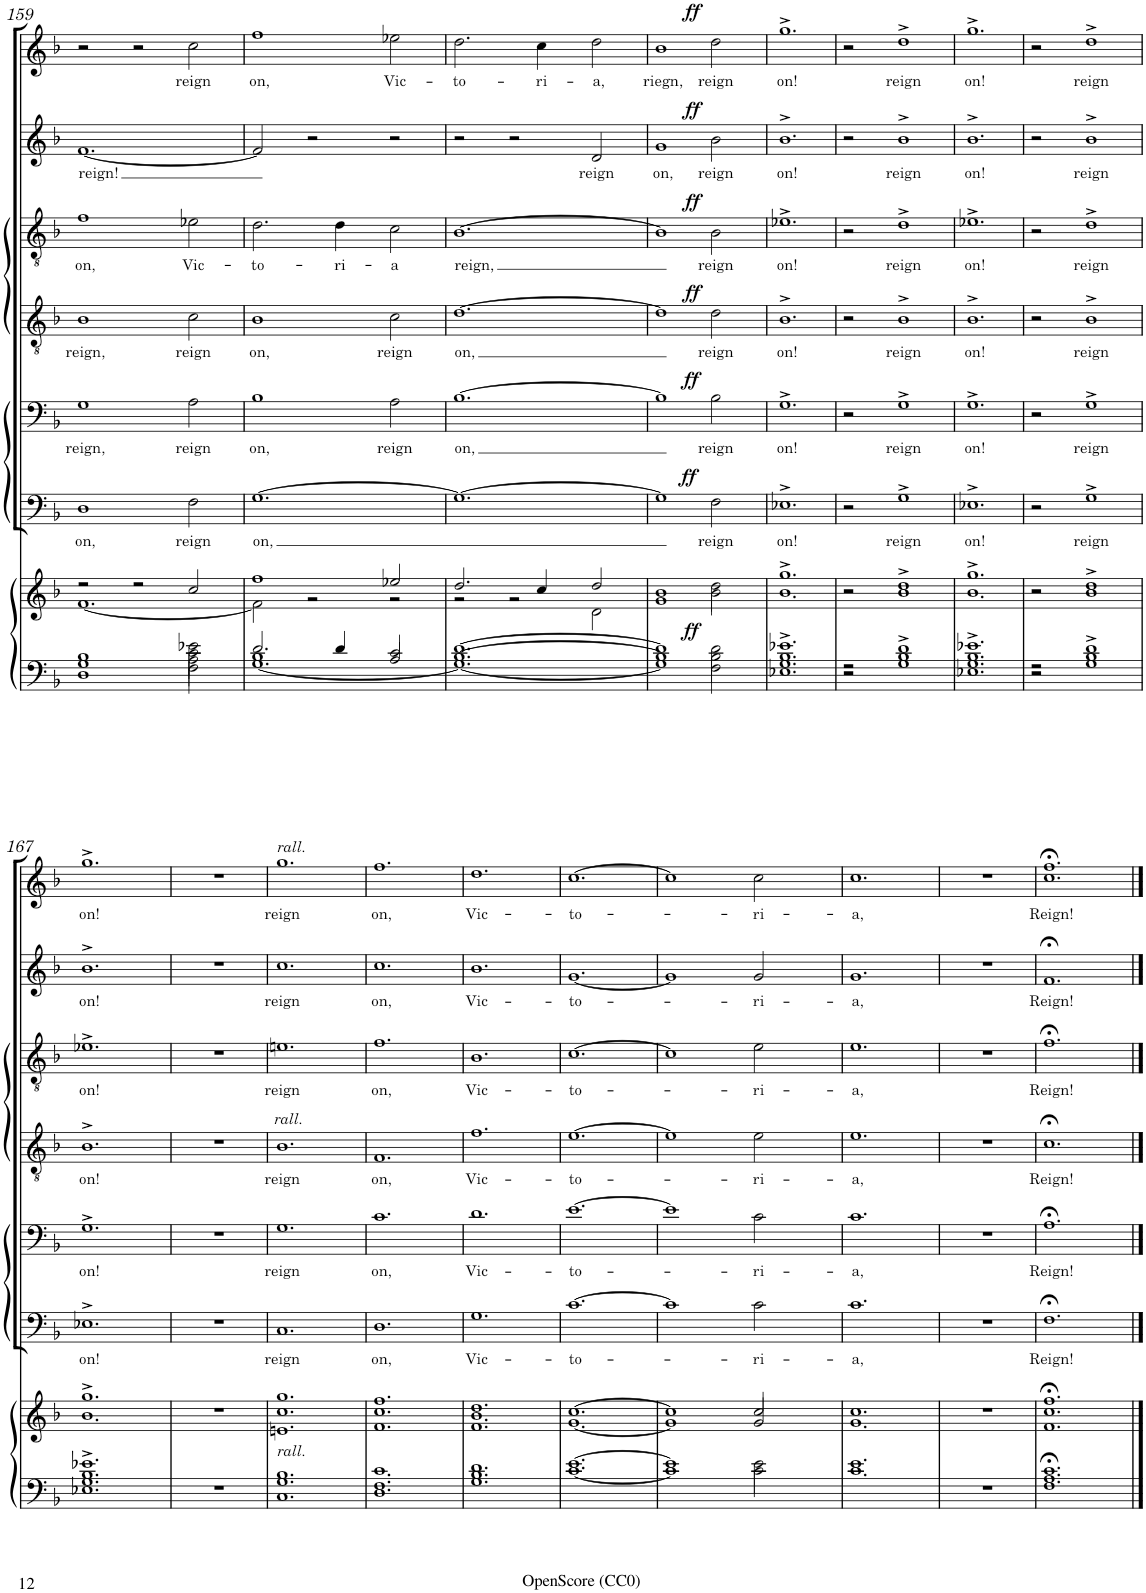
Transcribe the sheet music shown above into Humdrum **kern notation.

**kern	**kern	**dynam	**kern	**text	**dynam	**kern	**text	**dynam	**kern	**text	**dynam	**kern	**text	**dynam	**kern	**text	**dynam	**kern	**text	**dynam
*part7	*part7	*part7	*part6	*part6	*part6	*part5	*part5	*part5	*part4	*part4	*part4	*part3	*part3	*part3	*part2	*part2	*part2	*part1	*part1	*part1
*staff8	*staff7	*staff7/8	*staff6	*staff6	*staff6	*staff5	*staff5	*staff5	*staff4	*staff4	*staff4	*staff3	*staff3	*staff3	*staff2	*staff2	*staff2	*staff1	*staff1	*staff1
*I"Piano for practice only	*	*	*I"Bass II	*	*	*I"Bass I	*	*	*I"Tenor II	*	*	*I"Tenor I	*	*	*I"Alto	*	*	*I"Soprano	*	*
*I'Pno	*	*	*	*	*	*	*	*	*	*	*	*	*	*	*	*	*	*	*	*
!!LO:PB:g=z
*clefG2	*clefG2	*	*clefF4	*	*	*clefF4	*	*	*clefGv2	*	*	*clefGv2	*	*	*clefG2	*	*	*clefG2	*	*
*k[b-]	*k[b-]	*	*k[b-]	*	*	*k[b-]	*	*	*k[b-]	*	*	*k[b-]	*	*	*k[b-]	*	*	*k[b-]	*	*
*M3/2	*M3/2	*	*M3/2	*	*	*M3/2	*	*	*M3/2	*	*	*M3/2	*	*	*M3/2	*	*	*M3/2	*	*
=159	=159	=159	=159	=159	=159	=159	=159	=159	=159	=159	=159	=159	=159	=159	=159	=159	=159	=159	=159	=159
*^	*^	*	*	*	*	*	*	*	*	*	*	*	*	*	*	*	*	*	*	*
*	*^	*	*	*	*	*	*	*	*	*	*	*	*	*	*	*	*	*	*	*	*	*
*	*	*^	*	*	*	*	*	*	*	*	*	*	*	*	*	*	*	*	*	*	*	*	*
!	!	!	!	!	!	!	!	!LO:LY:b	!	!	!LO:LY:b	!	!	!LO:LY:b	!	!	!LO:LY:b	!	!	!LO:LY:b	!	!	!	!
1B-	1ryy	1G	1D	2r	[1.f	.	1D	on,	.	1G	reign,	.	1B-	reign,	.	1f	on,	.	[1.f	reign!	.	2r	.	.
.	.	.	.	2r	.	.	.	.	.	.	.	.	.	.	.	.	.	.	.	.	.	2r	.	.
!	!	!	!	!	!	!	!	!LO:LY:b	!	!	!LO:LY:b	!	!	!LO:LY:b	!	!	!LO:LY:b	!	!	!	!	!	!LO:LY:b	!
2e-X\	2c\	2A\	2F\	2cc/	.	.	2F\	reign	.	2A\	reign	.	2c\	reign	.	2e-X\	Vic-	.	.	.	.	2cc\	reign	.
=160	=160	=160	=160	=160	=160	=160	=160	=160	=160	=160	=160	=160	=160	=160	=160	=160	=160	=160	=160	=160	=160	=160	=160	=160
!	!	!	!	!	!	!	!	!LO:LY:b	!	!	!LO:LY:b	!	!	!LO:LY:b	!	!	!LO:LY:b	!	!	!	!	!	!LO:LY:b	!
2.d/	1B-	1ryy	[1.G	1ff	2f\]	.	[1.G	on,	.	1B-	on,	.	1B-	on,	.	2.d\	-to-	.	2f/]	.	.	1ff	on,	.
.	.	.	.	.	2r	.	.	.	.	.	.	.	.	.	.	.	.	.	2r	.	.	.	.	.
!	!	!	!	!	!	!	!	!	!	!	!	!	!	!	!	!	!LO:LY:b	!	!	!	!	!	!	!
4d/	.	.	.	.	.	.	.	.	.	.	.	.	.	.	.	4d\	-ri-	.	.	.	.	.	.	.
!	!	!	!	!	!	!	!	!	!	!	!LO:LY:b	!	!	!LO:LY:b	!	!	!LO:LY:b	!	!	!	!	!	!LO:LY:b	!
2c/	2ryy	2A/	.	2ee-X/	2r	.	.	.	.	2A\	reign	.	2c\	reign	.	2c\	-a	.	2r	.	.	2ee-X\	Vic-	.
*	*	*v	*v	*	*	*	*	*	*	*	*	*	*	*	*	*	*	*	*	*	*	*	*	*
=161	=161	=161	=161	=161	=161	=161	=161	=161	=161	=161	=161	=161	=161	=161	=161	=161	=161	=161	=161	=161	=161	=161	=161
!	!	!	!	!	!	!	!	!	!	!LO:LY:b	!	!	!LO:LY:b	!	!	!LO:LY:b	!	!	!	!	!	!LO:LY:b	!
[1.B-	[>1.d	1.G_	2.dd/	2r	.	1.G_	.	.	[1.B-	on,	.	[1.d	on,	.	[1.B-	reign,	.	2r	.	.	2.dd\	-to-	.
.	.	.	.	2r	.	.	.	.	.	.	.	.	.	.	.	.	.	2r	.	.	.	.	.
!	!	!	!	!	!	!	!	!	!	!	!	!	!	!	!	!	!	!	!	!	!	!LO:LY:b	!
.	.	.	4cc/	.	.	.	.	.	.	.	.	.	.	.	.	.	.	.	.	.	4cc\	-ri-	.
!	!	!	!	!	!	!	!	!	!	!	!	!	!	!	!	!	!	!	!LO:LY:b	!	!	!LO:LY:b	!
.	.	.	2dd/	2d\	.	.	.	.	.	.	.	.	.	.	.	.	.	2d/	reign	.	2dd\	-a,	.
=162	=162	=162	=162	=162	=162	=162	=162	=162	=162	=162	=162	=162	=162	=162	=162	=162	=162	=162	=162	=162	=162	=162	=162
!	!	!	!	!	!	!	!	!	!	!	!	!	!	!	!	!	!	!	!LO:LY:b	!	!	!LO:LY:b	!
1B-]	1d]	1G]	1b-	1g	.	1G]	.	.	1B-]	.	.	1d]	.	.	1B-]	.	.	1g	on,	.	1b-	riegn,	.
!	!	!	!	!	!LO:DY:b	!	!LO:LY:b	!LO:DY:a	!	!LO:LY:b	!LO:DY:a	!	!LO:LY:b	!LO:DY:a	!	!LO:LY:b	!LO:DY:a	!	!LO:LY:b	!LO:DY:a	!	!LO:LY:b	!LO:DY:a
2B-\	2d\	2F\	2dd\	2b-\	ff	2F\	reign	ff	2B-\	reign	ff	2d\	reign	ff	2B-\	reign	ff	2b-\	reign	ff	2dd\	reign	ff
=163	=163	=163	=163	=163	=163	=163	=163	=163	=163	=163	=163	=163	=163	=163	=163	=163	=163	=163	=163	=163	=163	=163	=163
*	*	*^	*	*	*	*	*	*	*	*	*	*	*	*	*	*	*	*	*	*	*	*	*
!	!	!	!	!	!	!	!	!LO:LY:b	!	!	!LO:LY:b	!	!	!LO:LY:b	!	!	!LO:LY:b	!	!	!LO:LY:b	!	!	!LO:LY:b	!
1.e-X^	1.B-	1.G	1.E-X	1.gg^	1.b-	.	1.E-X^	on!	.	1.G^	on!	.	1.B-^	on!	.	1.e-X^	on!	.	1.b-^	on!	.	1.gg^	on!	.
*	*	*v	*v	*	*	*	*	*	*	*	*	*	*	*	*	*	*	*	*	*	*	*	*	*
=164	=164	=164	=164	=164	=164	=164	=164	=164	=164	=164	=164	=164	=164	=164	=164	=164	=164	=164	=164	=164	=164	=164	=164
2r	2ryy	2r	2r	2ryy	.	2r	.	.	2r	.	.	2r	.	.	2r	.	.	2r	.	.	2r	.	.
!	!	!	!	!	!	!	!LO:LY:b	!	!	!LO:LY:b	!	!	!LO:LY:b	!	!	!LO:LY:b	!	!	!LO:LY:b	!	!	!LO:LY:b	!
1d^	1B-	1G	1dd^	1b-	.	1G^	reign	.	1G^	reign	.	1B-^	reign	.	1d^	reign	.	1b-^	reign	.	1dd^	reign	.
=165	=165	=165	=165	=165	=165	=165	=165	=165	=165	=165	=165	=165	=165	=165	=165	=165	=165	=165	=165	=165	=165	=165	=165
*	*	*^	*	*	*	*	*	*	*	*	*	*	*	*	*	*	*	*	*	*	*	*	*
!	!	!	!	!	!	!	!	!LO:LY:b	!	!	!LO:LY:b	!	!	!LO:LY:b	!	!	!LO:LY:b	!	!	!LO:LY:b	!	!	!LO:LY:b	!
1.e-X^	1.B-	1.G	1.E-X	1.gg^	1.b-	.	1.E-X^	on!	.	1.G^	on!	.	1.B-^	on!	.	1.e-X^	on!	.	1.b-^	on!	.	1.gg^	on!	.
*	*	*v	*v	*	*	*	*	*	*	*	*	*	*	*	*	*	*	*	*	*	*	*	*	*
=166	=166	=166	=166	=166	=166	=166	=166	=166	=166	=166	=166	=166	=166	=166	=166	=166	=166	=166	=166	=166	=166	=166	=166
2r	2ryy	2r	2r	2ryy	.	2r	.	.	2r	.	.	2r	.	.	2r	.	.	2r	.	.	2r	.	.
!	!	!	!	!	!	!	!LO:LY:b	!	!	!LO:LY:b	!	!	!LO:LY:b	!	!	!LO:LY:b	!	!	!LO:LY:b	!	!	!LO:LY:b	!
1d^	1B-	1G	1dd^	1b-	.	1G^	reign	.	1G^	reign	.	1B-^	reign	.	1d^	reign	.	1b-^	reign	.	1dd^	reign	.
!!LO:LB:g=z
=167	=167	=167	=167	=167	=167	=167	=167	=167	=167	=167	=167	=167	=167	=167	=167	=167	=167	=167	=167	=167	=167	=167	=167
*	*	*^	*	*	*	*	*	*	*	*	*	*	*	*	*	*	*	*	*	*	*	*	*
!	!	!	!	!	!	!	!	!LO:LY:b	!	!	!LO:LY:b	!	!	!LO:LY:b	!	!	!LO:LY:b	!	!	!LO:LY:b	!	!	!LO:LY:b	!
1.e-X^	1.B-	1.G	1.E-X	1.gg^	1.b-	.	1.E-X^	on!	.	1.G^	on!	.	1.B-^	on!	.	1.e-X^	on!	.	1.b-^	on!	.	1.gg^	on!	.
*v	*v	*v	*v	*	*	*	*	*	*	*	*	*	*	*	*	*	*	*	*	*	*	*	*	*
*	*v	*v	*	*	*	*	*	*	*	*	*	*	*	*	*	*	*	*	*	*	*
=168	=168	=168	=168	=168	=168	=168	=168	=168	=168	=168	=168	=168	=168	=168	=168	=168	=168	=168	=168	=168
1.r	1.r	.	1.r	.	.	1.r	.	.	1.r	.	.	1.r	.	.	1.r	.	.	1.r	.	.
=169	=169	=169	=169	=169	=169	=169	=169	=169	=169	=169	=169	=169	=169	=169	=169	=169	=169	=169	=169	=169
*^	*^	*	*	*	*	*	*	*	*	*	*	*	*	*	*	*	*	*	*	*
*	*^	*	*^	*	*	*	*	*	*	*	*	*	*	*	*	*	*	*	*	*	*	*
!	!	!	!	!	!	!	!	!	!	!	!	!	!	!	!	!	!	!	!	!	!	!LO:TX:a:i:t=rall.	!	!
!	!	!	!	!	!	!	!	!	!	!	!	!	!LO:TX:a:i:t=rall.	!	!	!	!	!	!	!	!	!	!	!
!	!	!	!LO:TX:b:i:t=rall.	!	!	!	!	!	!	!	!	!	!	!	!	!	!	!	!	!	!	!	!	!
!	!	!	!	!	!	!	!	!LO:LY:b	!	!	!LO:LY:b	!	!	!LO:LY:b	!	!	!LO:LY:b	!	!	!LO:LY:b	!	!	!LO:LY:b	!
1.B-	1.G	1.C	1.gg	1.cc	1.en	.	1.C	reign	.	1.G	reign	.	1.B-	reign	.	1.en	reign	.	1.cc	reign	.	1.gg	reign	.
=170	=170	=170	=170	=170	=170	=170	=170	=170	=170	=170	=170	=170	=170	=170	=170	=170	=170	=170	=170	=170	=170	=170	=170	=170
!	!	!	!	!	!	!	!	!LO:LY:b	!	!	!LO:LY:b	!	!	!LO:LY:b	!	!	!LO:LY:b	!	!	!LO:LY:b	!	!	!LO:LY:b	!
1.F	1.c	1.D	1.ff	1.cc	1.f	.	1.D	on,	.	1.c	on,	.	1.F	on,	.	1.f	on,	.	1.cc	on,	.	1.ff	on,	.
=171	=171	=171	=171	=171	=171	=171	=171	=171	=171	=171	=171	=171	=171	=171	=171	=171	=171	=171	=171	=171	=171	=171	=171	=171
!	!	!	!	!	!	!	!	!LO:LY:b	!	!	!LO:LY:b	!	!	!LO:LY:b	!	!	!LO:LY:b	!	!	!LO:LY:b	!	!	!LO:LY:b	!
1.d	1.B-	1.G	1.dd	1.b-	1.f	.	1.G	Vic-	.	1.d	Vic-	.	1.f	Vic-	.	1.B-	Vic-	.	1.b-	Vic-	.	1.dd	Vic-	.
=172	=172	=172	=172	=172	=172	=172	=172	=172	=172	=172	=172	=172	=172	=172	=172	=172	=172	=172	=172	=172	=172	=172	=172	=172
!	!	!	!	!	!	!	!	!LO:LY:b	!	!	!LO:LY:b	!	!	!LO:LY:b	!	!	!LO:LY:b	!	!	!LO:LY:b	!	!	!LO:LY:b	!
*	*v	*v	*	*	*	*	*	*	*	*	*	*	*	*	*	*	*	*	*	*	*	*	*	*
*	*	*	*v	*v	*	*	*	*	*	*	*	*	*	*	*	*	*	*	*	*	*	*	*
[1.e	[<1.c	[1.cc	[1.g	.	[1.c	-to-	.	[1.e	-to-	.	[1.e	-to-	.	[1.c	-to-	.	[1.g	-to-	.	[1.cc	-to-	.
=173	=173	=173	=173	=173	=173	=173	=173	=173	=173	=173	=173	=173	=173	=173	=173	=173	=173	=173	=173	=173	=173	=173
*	*^	*	*	*	*	*	*	*	*	*	*	*	*	*	*	*	*	*	*	*	*	*
1e]	1ryy	1c]	1cc]	1g]	.	1c]	.	.	1e]	.	.	1e]	.	.	1c]	.	.	1g]	.	.	1cc]	.	.
!	!	!	!	!	!	!	!LO:LY:b	!	!	!LO:LY:b	!	!	!LO:LY:b	!	!	!LO:LY:b	!	!	!LO:LY:b	!	!	!LO:LY:b	!
2e\	2c\	2ryy	2cc/	2g/	.	2c\	-ri-	.	2c\	-ri-	.	2e\	-ri-	.	2e\	-ri-	.	2g/	-ri-	.	2cc\	-ri-	.
=174	=174	=174	=174	=174	=174	=174	=174	=174	=174	=174	=174	=174	=174	=174	=174	=174	=174	=174	=174	=174	=174	=174	=174
!	!	!	!	!	!	!	!LO:LY:b	!	!	!LO:LY:b	!	!	!LO:LY:b	!	!	!LO:LY:b	!	!	!LO:LY:b	!	!	!LO:LY:b	!
*	*v	*v	*	*	*	*	*	*	*	*	*	*	*	*	*	*	*	*	*	*	*	*	*
1.e	1.c	1.cc	1.g	.	1.c	-a,	.	1.c	-a,	.	1.e	-a,	.	1.e	-a,	.	1.g	-a,	.	1.cc	-a,	.
*v	*v	*	*	*	*	*	*	*	*	*	*	*	*	*	*	*	*	*	*	*	*	*
*	*v	*v	*	*	*	*	*	*	*	*	*	*	*	*	*	*	*	*	*	*	*
=175	=175	=175	=175	=175	=175	=175	=175	=175	=175	=175	=175	=175	=175	=175	=175	=175	=175	=175	=175	=175
1.r	1.r	.	1.r	.	.	1.r	.	.	1.r	.	.	1.r	.	.	1.r	.	.	1.r	.	.
=176	=176	=176	=176	=176	=176	=176	=176	=176	=176	=176	=176	=176	=176	=176	=176	=176	=176	=176	=176	=176
*^	*^	*	*	*	*	*	*	*	*	*	*	*	*	*	*	*	*	*	*	*
!	!	!	!	!	!	!LO:LY:b	!	!	!LO:LY:b	!	!	!LO:LY:b	!	!	!LO:LY:b	!	!	!LO:LY:b	!	!	!LO:LY:b	!
1.c;<	1.F 1.A	1.cc;< 1.ff;<	1.f	.	1.F;<	Reign!	.	1.A;<	Reign!	.	1.c;<	Reign!	.	1.f;<	Reign!	.	1.f;<	Reign!	.	1.cc;< 1.ff;<	Reign!	.
*v	*v	*	*	*	*	*	*	*	*	*	*	*	*	*	*	*	*	*	*	*	*	*
*	*v	*v	*	*	*	*	*	*	*	*	*	*	*	*	*	*	*	*	*	*	*
==	==	==	==	==	==	==	==	==	==	==	==	==	==	==	==	==	==	==	==	==
*-	*-	*-	*-	*-	*-	*-	*-	*-	*-	*-	*-	*-	*-	*-	*-	*-	*-	*-	*-	*-
